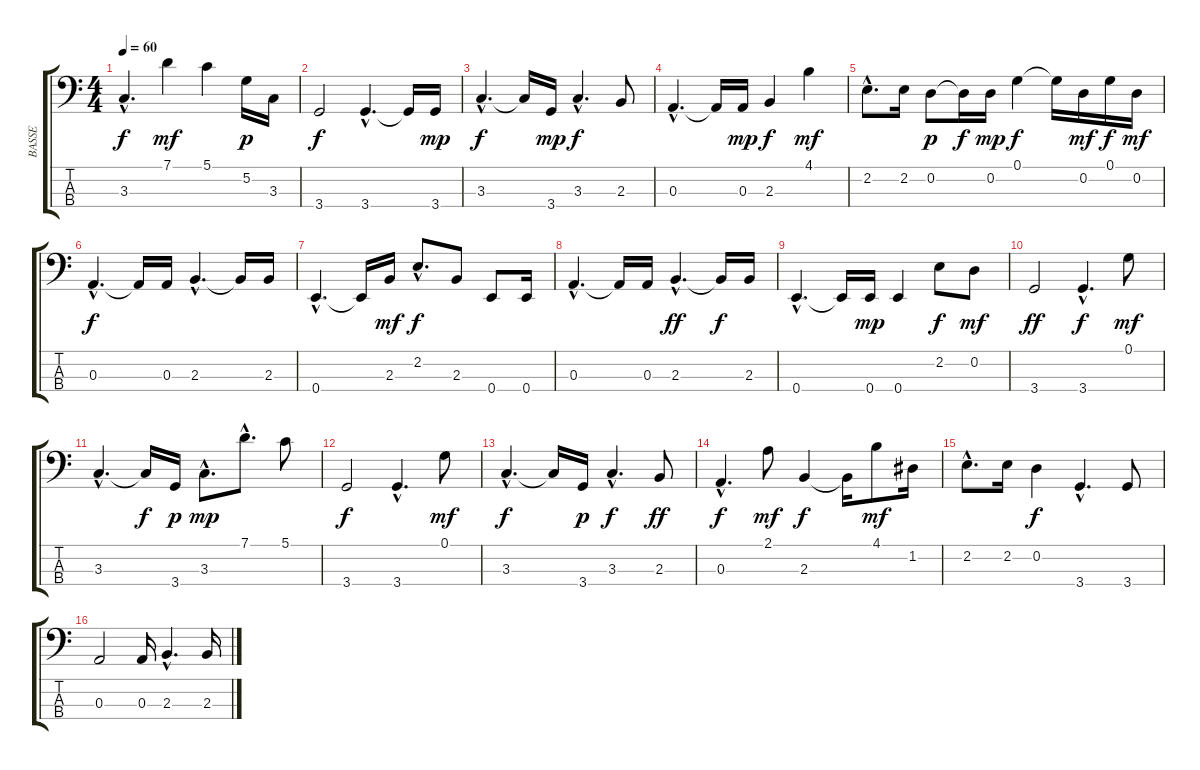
\track ("BASSE" "BASSE") {instrument electricbassfinger}
\staff {score tabs}
\tuning (G2 D2 A1 E1) {hide}
\ts (4 4)
\tempo 60
\clef f4
\ks c
3.3{hac}.4{d dy f} 7.1.4{dy mf} 5.1.4 5.2.16{dy p} 3.3.16 |
3.4.2{dy f} 3.4{hac}.4{d} 3.4{t}.16 3.4.16{dy mp} |
3.3{hac}.4{d dy f} 3.3{t}.16 3.4.16{dy mp} 3.3{hac}.4{d dy f} 2.3.8 |
0.3{hac}.4{d} 0.3{t}.16 0.3.16{dy mp} 2.3.4{dy f} 4.1.4{dy mf} |
2.2{hac}.8{d} 2.2.16 0.2.8{dy p} 0.2{t}.16{dy f} 0.2.16{dy mp} 0.1.4{dy f} 0.1{t}.16 0.2.16{dy mf} 0.1.16{dy f} 0.2.16{dy mf} |
0.3{hac}.4{d dy f} 0.3{t}.16 0.3.16 2.3{hac}.4{d} 2.3{t}.16 2.3.16 |
0.4{hac}.4{d} 0.4{t}.16 2.3.16{dy mf} 2.2{hac}.8{d dy f} 2.3.8 0.4.8 0.4.16 |
0.3{hac}.4{d} 0.3{t}.16 0.3.16 2.3{hac}.4{d dy ff} 2.3{t}.16{dy f} 2.3.16 |
0.4{hac}.4{d} 0.4{t}.16 0.4.16{dy mp} 0.4.4 2.2.8{dy f} 0.2.8{dy mf} |
3.4.2{dy ff} 3.4{hac}.4{d dy f} 0.1.8{dy mf} |
3.3{hac}.4{d} 3.3{t}.16{dy f} 3.4.16{dy p} 3.3{hac}.8{d dy mp} 7.1{hac}.8{d} 5.1.8 |
3.4.2{dy f} 3.4{hac}.4{d} 0.1.8{dy mf} |
3.3{hac}.4{d dy f} 3.3{t}.16 3.4.16{dy p} 3.3{hac}.4{d dy f} 2.3.8{dy ff} |
0.3{hac}.4{d dy f} 2.1.8{dy mf} 2.3.4{dy f} 2.3{t}.16 4.1.8{dy mf} 1.2.16 |
2.2{hac}.8{d} 2.2.16 0.2.4{dy f} 3.4{hac}.4{d} 3.4.8 |
0.3.2 0.3.16 2.3{hac}.4{d} 2.3.16
